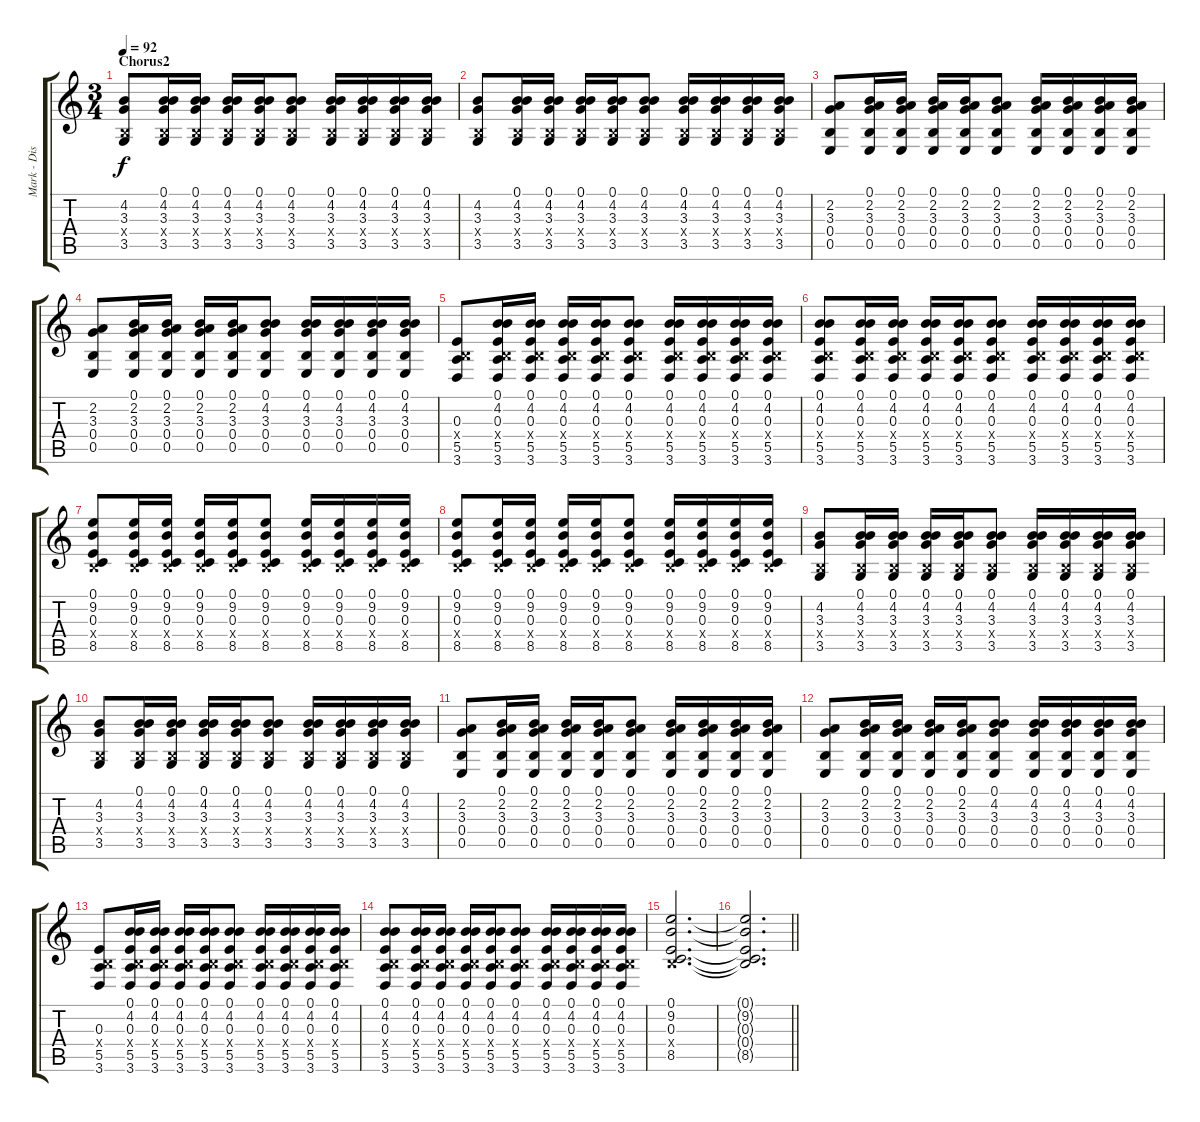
\track ("Mark - Distortion" "Mark - Dis") {instrument distortionguitar}
\staff {score tabs}
\tuning (B3 G3 E3 B2 E2 B1) {hide}
\ts (3 4)
\section ("" "Chorus2")
\tempo 92
\clef g2
\ks c
(4.2 3.3 0.4{x} 3.5).8{dy f} (0.1 4.2 3.3 0.4{x} 3.5).16 (0.1 4.2 3.3 0.4{x} 3.5).16 (0.1 4.2 3.3 0.4{x} 3.5).16 (0.1 4.2 3.3 0.4{x} 3.5).16 (0.1 4.2 3.3 0.4{x} 3.5).8 (0.1 4.2 3.3 0.4{x} 3.5).16 (0.1 4.2 3.3 0.4{x} 3.5).16 (0.1 4.2 3.3 0.4{x} 3.5).16 (0.1 4.2 3.3 0.4{x} 3.5).16 |
(4.2 3.3 0.4{x} 3.5).8 (0.1 4.2 3.3 0.4{x} 3.5).16 (0.1 4.2 3.3 0.4{x} 3.5).16 (0.1 4.2 3.3 0.4{x} 3.5).16 (0.1 4.2 3.3 0.4{x} 3.5).16 (0.1 4.2 3.3 0.4{x} 3.5).8 (0.1 4.2 3.3 0.4{x} 3.5).16 (0.1 4.2 3.3 0.4{x} 3.5).16 (0.1 4.2 3.3 0.4{x} 3.5).16 (0.1 4.2 3.3 0.4{x} 3.5).16 |
(2.2 3.3 0.4 0.5).8 (0.1 2.2 3.3 0.4 0.5).16 (0.1 2.2 3.3 0.4 0.5).16 (0.1 2.2 3.3 0.4 0.5).16 (0.1 2.2 3.3 0.4 0.5).16 (0.1 2.2 3.3 0.4 0.5).8 (0.1 2.2 3.3 0.4 0.5).16 (0.1 2.2 3.3 0.4 0.5).16 (0.1 2.2 3.3 0.4 0.5).16 (0.1 2.2 3.3 0.4 0.5).16 |
(2.2 3.3 0.4 0.5).8 (0.1 2.2 3.3 0.4 0.5).16 (0.1 2.2 3.3 0.4 0.5).16 (0.1 2.2 3.3 0.4 0.5).16 (0.1 2.2 3.3 0.4 0.5).16 (0.1 4.2 3.3 0.4 0.5).8 (0.1 4.2 3.3 0.4 0.5).16 (0.1 4.2 3.3 0.4 0.5).16 (0.1 4.2 3.3 0.4 0.5).16 (0.1 4.2 3.3 0.4 0.5).16 |
(0.3 0.4{x} 5.5 3.6).8 (0.1 4.2 0.3 0.4{x} 5.5 3.6).16 (0.1 4.2 0.3 0.4{x} 5.5 3.6).16 (0.1 4.2 0.3 0.4{x} 5.5 3.6).16 (0.1 4.2 0.3 0.4{x} 5.5 3.6).16 (0.1 4.2 0.3 0.4{x} 5.5 3.6).8 (0.1 4.2 0.3 0.4{x} 5.5 3.6).16 (0.1 4.2 0.3 0.4{x} 5.5 3.6).16 (0.1 4.2 0.3 0.4{x} 5.5 3.6).16 (0.1 4.2 0.3 0.4{x} 5.5 3.6).16 |
(0.1 4.2 0.3 0.4{x} 5.5 3.6).8 (0.1 4.2 0.3 0.4{x} 5.5 3.6).16 (0.1 4.2 0.3 0.4{x} 5.5 3.6).16 (0.1 4.2 0.3 0.4{x} 5.5 3.6).16 (0.1 4.2 0.3 0.4{x} 5.5 3.6).16 (0.1 4.2 0.3 0.4{x} 5.5 3.6).8 (0.1 4.2 0.3 0.4{x} 5.5 3.6).16 (0.1 4.2 0.3 0.4{x} 5.5 3.6).16 (0.1 4.2 0.3 0.4{x} 5.5 3.6).16 (0.1 4.2 0.3 0.4{x} 5.5 3.6).16 |
(0.1 9.2 0.3 0.4{x} 8.5).8 (0.1 9.2 0.3 0.4{x} 8.5).16 (0.1 9.2 0.3 0.4{x} 8.5).16 (0.1 9.2 0.3 0.4{x} 8.5).16 (0.1 9.2 0.3 0.4{x} 8.5).16 (0.1 9.2 0.3 0.4{x} 8.5).8 (0.1 9.2 0.3 0.4{x} 8.5).16 (0.1 9.2 0.3 0.4{x} 8.5).16 (0.1 9.2 0.3 0.4{x} 8.5).16 (0.1 9.2 0.3 0.4{x} 8.5).16 |
(0.1 9.2 0.3 0.4{x} 8.5).8 (0.1 9.2 0.3 0.4{x} 8.5).16 (0.1 9.2 0.3 0.4{x} 8.5).16 (0.1 9.2 0.3 0.4{x} 8.5).16 (0.1 9.2 0.3 0.4{x} 8.5).16 (0.1 9.2 0.3 0.4{x} 8.5).8 (0.1 9.2 0.3 0.4{x} 8.5).16 (0.1 9.2 0.3 0.4{x} 8.5).16 (0.1 9.2 0.3 0.4{x} 8.5).16 (0.1 9.2 0.3 0.4{x} 8.5).16 |
(4.2 3.3 0.4{x} 3.5).8 (0.1 4.2 3.3 0.4{x} 3.5).16 (0.1 4.2 3.3 0.4{x} 3.5).16 (0.1 4.2 3.3 0.4{x} 3.5).16 (0.1 4.2 3.3 0.4{x} 3.5).16 (0.1 4.2 3.3 0.4{x} 3.5).8 (0.1 4.2 3.3 0.4{x} 3.5).16 (0.1 4.2 3.3 0.4{x} 3.5).16 (0.1 4.2 3.3 0.4{x} 3.5).16 (0.1 4.2 3.3 0.4{x} 3.5).16 |
(4.2 3.3 0.4{x} 3.5).8 (0.1 4.2 3.3 0.4{x} 3.5).16 (0.1 4.2 3.3 0.4{x} 3.5).16 (0.1 4.2 3.3 0.4{x} 3.5).16 (0.1 4.2 3.3 0.4{x} 3.5).16 (0.1 4.2 3.3 0.4{x} 3.5).8 (0.1 4.2 3.3 0.4{x} 3.5).16 (0.1 4.2 3.3 0.4{x} 3.5).16 (0.1 4.2 3.3 0.4{x} 3.5).16 (0.1 4.2 3.3 0.4{x} 3.5).16 |
(2.2 3.3 0.4 0.5).8 (0.1 2.2 3.3 0.4 0.5).16 (0.1 2.2 3.3 0.4 0.5).16 (0.1 2.2 3.3 0.4 0.5).16 (0.1 2.2 3.3 0.4 0.5).16 (0.1 2.2 3.3 0.4 0.5).8 (0.1 2.2 3.3 0.4 0.5).16 (0.1 2.2 3.3 0.4 0.5).16 (0.1 2.2 3.3 0.4 0.5).16 (0.1 2.2 3.3 0.4 0.5).16 |
(2.2 3.3 0.4 0.5).8 (0.1 2.2 3.3 0.4 0.5).16 (0.1 2.2 3.3 0.4 0.5).16 (0.1 2.2 3.3 0.4 0.5).16 (0.1 2.2 3.3 0.4 0.5).16 (0.1 4.2 3.3 0.4 0.5).8 (0.1 4.2 3.3 0.4 0.5).16 (0.1 4.2 3.3 0.4 0.5).16 (0.1 4.2 3.3 0.4 0.5).16 (0.1 4.2 3.3 0.4 0.5).16 |
(0.3 0.4{x} 5.5 3.6).8 (0.1 4.2 0.3 0.4{x} 5.5 3.6).16 (0.1 4.2 0.3 0.4{x} 5.5 3.6).16 (0.1 4.2 0.3 0.4{x} 5.5 3.6).16 (0.1 4.2 0.3 0.4{x} 5.5 3.6).16 (0.1 4.2 0.3 0.4{x} 5.5 3.6).8 (0.1 4.2 0.3 0.4{x} 5.5 3.6).16 (0.1 4.2 0.3 0.4{x} 5.5 3.6).16 (0.1 4.2 0.3 0.4{x} 5.5 3.6).16 (0.1 4.2 0.3 0.4{x} 5.5 3.6).16 |
(0.1 4.2 0.3 0.4{x} 5.5 3.6).8 (0.1 4.2 0.3 0.4{x} 5.5 3.6).16 (0.1 4.2 0.3 0.4{x} 5.5 3.6).16 (0.1 4.2 0.3 0.4{x} 5.5 3.6).16 (0.1 4.2 0.3 0.4{x} 5.5 3.6).16 (0.1 4.2 0.3 0.4{x} 5.5 3.6).8 (0.1 4.2 0.3 0.4{x} 5.5 3.6).16 (0.1 4.2 0.3 0.4{x} 5.5 3.6).16 (0.1 4.2 0.3 0.4{x} 5.5 3.6).16 (0.1 4.2 0.3 0.4{x} 5.5 3.6).16 |
(0.1 9.2 0.3 0.4{x} 8.5).2{d} |
\barLineRight lightlight
(0.1{t} 9.2{t} 0.3{t} 0.4{t} 8.5{t}).2{d}
